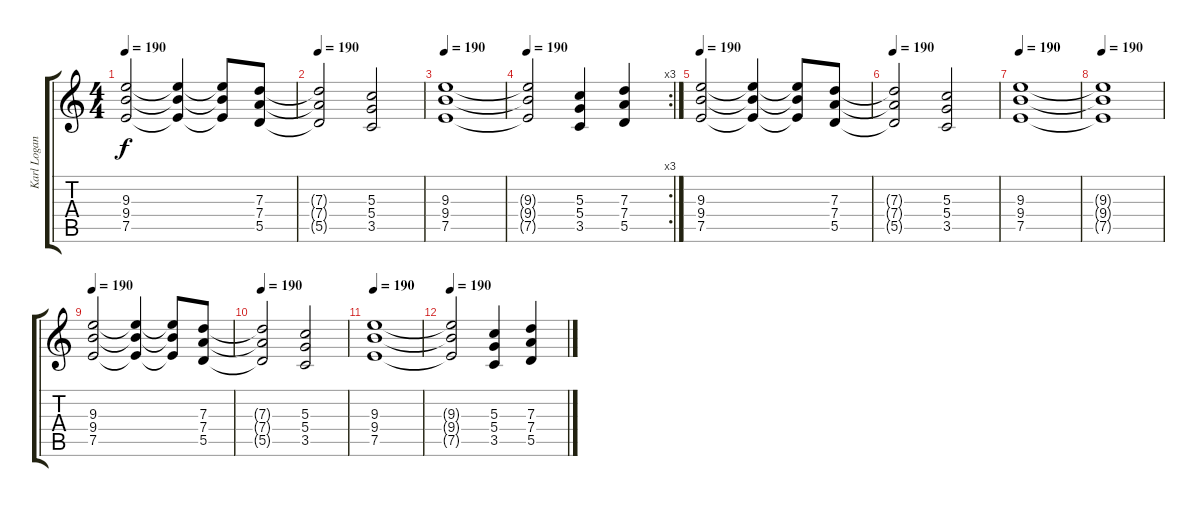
\track ("Karl Logan Rhytm" "Karl Logan") {instrument distortionguitar}
\staff {score tabs}
\tuning (E4 B3 G3 D3 A2 E2) {hide}
\ts (4 4)
\tempo 190
\clef g2
\ks c
(9.3 9.4 7.5).2{dy f} (9.3{t} 9.4{t} 7.5{t}).4 (9.3{t} 9.4{t} 7.5{t}).8 (7.3 7.4 5.5).8 |
\tempo 190
(7.3{t} 7.4{t} 5.5{t}).2 (5.3 5.4 3.5).2 |
\tempo 190
(9.3 9.4 7.5).1 |
\rc 3
\tempo 190
(9.3{t} 9.4{t} 7.5{t}).2 (5.3 5.4 3.5).4 (7.3 7.4 5.5).4 |
\tempo 190
(9.3 9.4 7.5).2 (9.3{t} 9.4{t} 7.5{t}).4 (9.3{t} 9.4{t} 7.5{t}).8 (7.3 7.4 5.5).8 |
\tempo 190
(7.3{t} 7.4{t} 5.5{t}).2 (5.3 5.4 3.5).2 |
\tempo 190
(9.3 9.4 7.5).1{volume 0} |
\tempo 190
(9.3{t} 9.4{t} 7.5{t}).1 |
\tempo 190
(9.3 9.4 7.5).2 (9.3{t} 9.4{t} 7.5{t}).4 (9.3{t} 9.4{t} 7.5{t}).8 (7.3 7.4 5.5).8 |
\tempo 190
(7.3{t} 7.4{t} 5.5{t}).2 (5.3 5.4 3.5).2 |
\tempo 190
(9.3 9.4 7.5).1 |
\tempo 190
(9.3{t} 9.4{t} 7.5{t}).2 (5.3 5.4 3.5).4 (7.3 7.4 5.5).4
